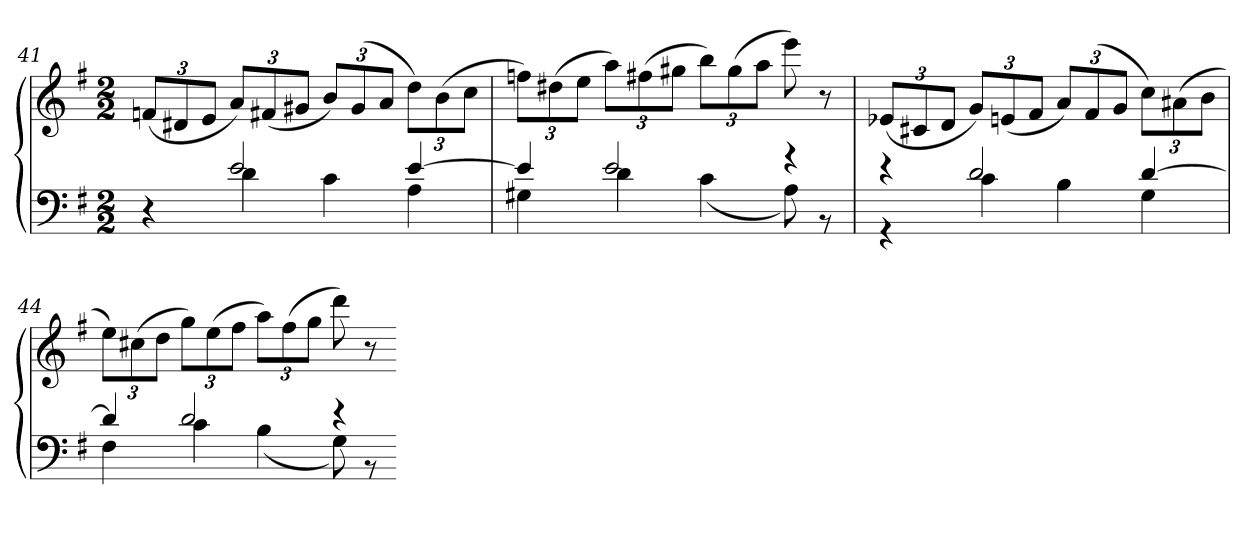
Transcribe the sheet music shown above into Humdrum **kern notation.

**kern	**kern
*part1	*part1
*staff2	*staff1
*clefF4	*clefG2
*k[f#]	*k[f#]
*G:	*G:
*M2/2	*M2/2
=41	=41
*^	*
4r	4ryy	(12fnL
.	.	12d#X
.	.	12eJ
2e	4d	12aL)
.	.	(12f#X
.	.	12g#XJ
.	4c	12bL)
.	.	(12g#
.	.	12aJ
[4e	4A	12ddL)
.	.	(12b
.	.	12ccJ
=42	=42	=42
4e]	4G#X	12ffnL)
.	.	(12dd#X
.	.	12eeJ
2e	4d	12aaL)
.	.	(12ff#X
.	.	12gg#XJ
.	(4c	12bbL)
.	.	(12gg#
.	.	12aaJ
4r	8A)	8eee)
.	8r	8r
=43	=43	=43
4r	4r	(12e-XL
.	.	12c#X
.	.	12dJ
2d	4c	12gL)
.	.	(12en
.	.	12f#J
.	4B	12aL)
.	.	(12f#
.	.	12gJ
[4d	4G	12ccL)
.	.	(12a#X
.	.	12bJ
=44	=44	=44
4d]	4F#	12eeL)
.	.	(12cc#X
.	.	12ddJ
2d	4c	12ggL)
.	.	(12ee
.	.	12ff#J
.	(4B	12aaL)
.	.	(12ff#
.	.	12ggJ
4r	8G)	8ddd)
.	8r	8r
*v	*v	*
=-	=-
*-	*-
